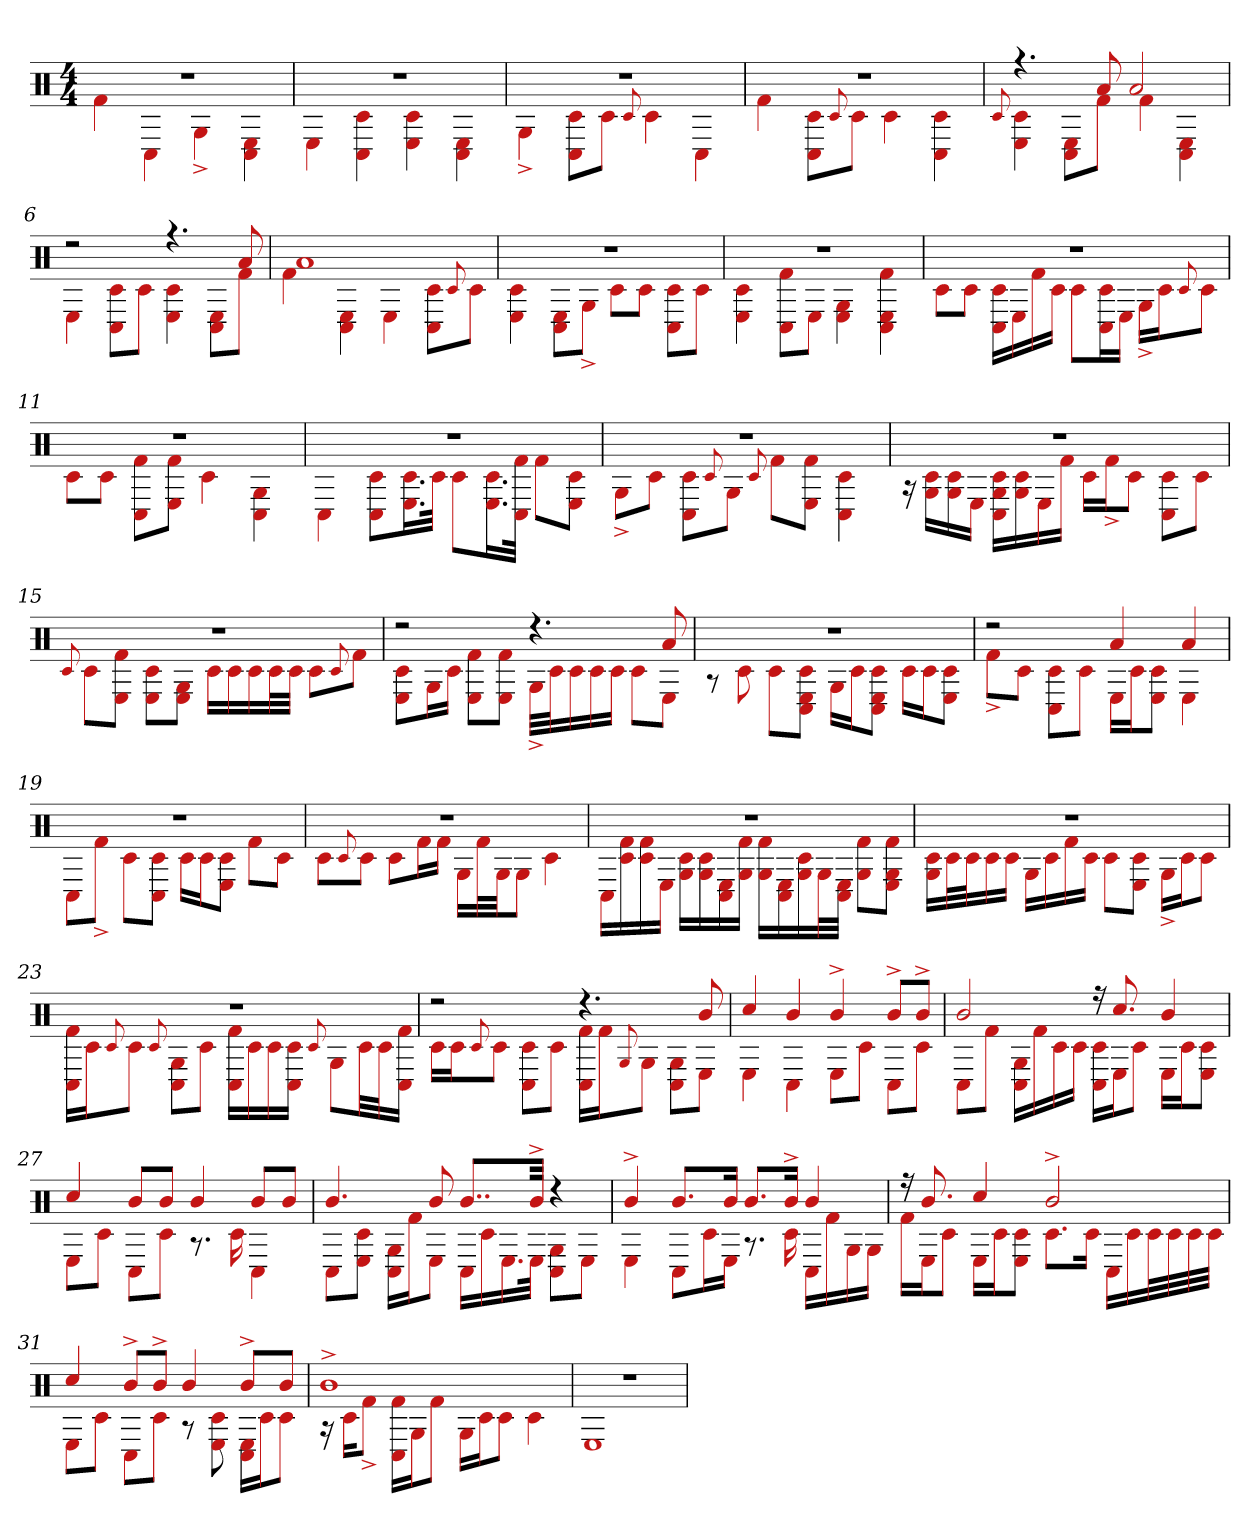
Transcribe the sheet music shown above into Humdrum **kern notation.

**kern
*part1
*staff1
*clefX
*k[]
*M4/4
=1
*^
1r	4f#
.	4C#
.	4G^
.	4E 4C#
=2	=2
1r	4E
.	4C# 4c#
.	4c# 4E
.	4C# 4E
=3	=3
1r	4G^
.	8C# 8c#L
.	8c#J
.	8qqc#
.	4c#
.	4C#
=4	=4
1r	4f#
.	8c# 8C#L
.	8qqc#
.	8c#J
.	4c#
.	4C# 4c#
=5	=5
.	8qqc#
4.r	4c# 4E
.	8C# 8EL
8a	8f#J
2a	4f#
.	4C# 4E
=6	=6
2r	4E
.	8c# 8C#L
.	8c#J
4.r	4c# 4E
.	8C# 8EL
8a	8f#J
=7	=7
1a	4f#
.	4C# 4E
.	4E
.	8c# 8C#L
.	8qqc#
.	8c#J
=8	=8
1r	4c# 4E
.	8C# 8EL
.	8G^J
.	8c#L
.	8c#J
.	8C# 8c#L
.	8c#J
=9	=9
1r	4c# 4E
.	8C# 8f#L
.	8EJ
.	4G 4E
.	4f# 4C# 4E
=10	=10
1r	8c#L
.	8c#J
.	16C# 16c#LL
.	16E
.	16f#
.	16c#JJ
.	8c#L
.	16C# 16c#L
.	16EJJ
.	16G^LL
.	16c#J
.	8qqc#
.	8c#J
=11	=11
1r	8c#L
.	8c#J
.	8C# 8f#L
.	8f# 8EJ
.	4c#
.	4C# 4G
=12	=12
1r	4C#
.	8C# 8c#L
.	16.c# 16.EL
.	32c#JJk
.	8c#L
.	16.c# 16.EL
.	32C# 32f#JJk
.	8f#L
.	8c# 8EJ
=13	=13
1r	8G^L
.	8c#J
.	8C# 8c#L
.	8qqc#
.	8GJ
.	8qqc#
.	8f#L
.	8f# 8EJ
.	4C# 4c#
=14	=14
1r	16r
.	16c# 16GLL
.	16c# 16G
.	16EJJ
.	16c# 16C# 16GLL
.	16c# 16G
.	16E
.	16f#JJ
.	16c#LL
.	16f#^J
.	8c#J
.	8c# 8C#L
.	8c#J
=15	=15
.	8qqc#
1r	8c#L
.	8E 8f#J
.	8E 8c#L
.	8E 8GJ
.	16c#LL
.	16c#
.	16c#
.	32c#L
.	32c#JJJ
.	8c#L
.	8qqc#
.	8f#J
=16	=16
2r	8c# 8EL
.	16GL
.	16c#JJ
.	8E 8f#L
.	8f# 8EJ
4.r	32G^LLL
.	32c#J
.	16c#
.	16c#
.	16c#JJ
.	8c#L
8a	8EJ
=17	=17
1r	8r
.	8c#
.	8c#L
.	8c# 8C# 8EJ
.	16GLL
.	16c#J
.	8c# 8C# 8EJ
.	16c#LL
.	16c#J
.	8c# 8EJ
=18	=18
2r	8f#^L
.	8c#J
.	8C# 8c#L
.	8c#J
4a	16ELL
.	16c#J
.	8c# 8EJ
4a	4E
=19	=19
1r	8C#L
.	8f#^J
.	8c#L
.	8c# 8C#J
.	16c#LL
.	16c#J
.	8c# 8EJ
.	8f#L
.	8c#J
=20	=20
1r	8c#L
.	8qqc#
.	8c#J
.	8c#L
.	16f#L
.	16f#JJ
.	16GLL
.	32f#L
.	32GJJ
.	8GJ
.	4c#
=21	=21
1r	16C#LL
.	16f# 16c#
.	16f# 16c#
.	16EJJ
.	16c# 16GLL
.	16c# 16G
.	16E 16C#
.	16f# 16GJJ
.	16f# 16GLL
.	16E 16C#
.	16G 16c#
.	32GL
.	32E 32C#JJJ
.	8f# 8GL
.	8G 8f# 8EJ
=22	=22
1r	16G 16c#LL
.	32c#L
.	32c#J
.	16c#
.	16c#JJ
.	16GLL
.	16c#
.	16f#
.	16c#JJ
.	8c#L
.	8c# 8EJ
.	16G^LL
.	16c#J
.	8c#J
=23	=23
1r	16f# 16C#LL
.	16c#J
.	8qqc#
.	8c#J
.	8qqc#
.	8C# 8GL
.	8c#J
.	16C# 16f#LL
.	16c#
.	16c#
.	16c# 16C#JJ
.	8qqc#
.	8GL
.	32c#LL
.	32c#J
.	16C# 16f#JJ
=24	=24
2r	16c#LL
.	16c#J
.	8qqc#
.	8c#J
.	8C# 8c#L
.	8c#J
4.r	16C# 16f#LL
.	16f#J
.	8qqG
.	8GJ
.	8C# 8GL
8b	8EJ
=25	=25
4cc#	4E
4b	4C#
4b^	8EL
.	8c#J
8b^L	8C#L
8b^J	8c#J
=26	=26
2b	8C#L
.	8f#J
.	16C# 16GLL
.	16f#
.	16c#
.	16c#JJ
16r	16C# 16c#LL
8.cc#	16EJ
.	8c#J
4b	16ELL
.	16c#J
.	8c# 8EJ
=27	=27
4cc#	8EL
.	8c#J
8bL	8C#L
8bJ	8c#J
4b	8.r
.	16c#
8bL	4C#
8bJ	.
=28	=28
4.b	8C#L
.	8c# 8EJ
.	16C# 16GLL
.	16f#J
8b	8EJ
8..bL	16C#LL
.	16c#
.	16.E
32b^Jkk	32EJJk
4r	8C# 8GL
.	8EJ
=29	=29
4b^	4E
8.bL	8C#L
.	16c#L
16bJk	16EJJ
8.bL	8.r
16b^Jk	16c#
4b	16C#LL
.	16f#
.	16G
.	16GJJ
=30	=30
16r	16f#LL
8.b	16EJ
.	8c#J
4cc#	16ELL
.	16c#J
.	8c# 8EJ
2b^	8.c#L
.	16c#Jk
.	16C#LL
.	16c#
.	32c#L
.	32c#
.	32c#
.	32c#JJJ
=31	=31
4cc#	8EL
.	8c#J
8b^L	8C#L
8b^J	8c#J
4b	8r
.	8c# 8E
8b^L	16C# 16ELL
.	16c#J
8bJ	8c#J
=32	=32
1b^	16r
.	16c#KL
.	8f#^J
.	16C# 16f#LL
.	16GJ
.	8f#J
.	16GLL
.	16c#J
.	8c#J
.	4c#
=33	=33
1r	1E
*v	*v
=
*-
